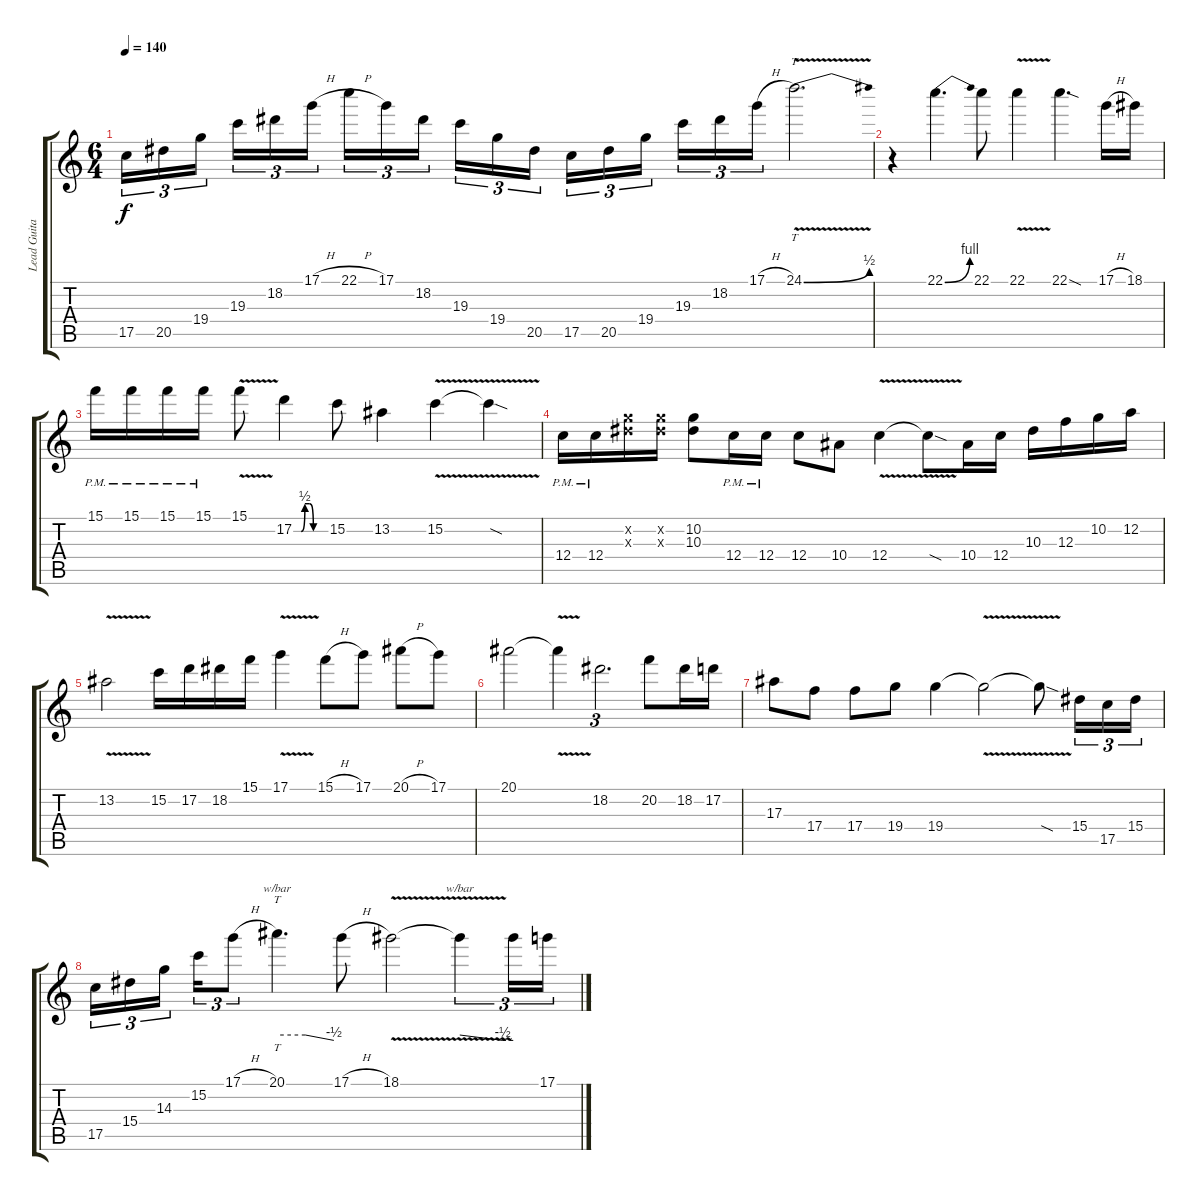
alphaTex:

\track ("Lead Guitar I" "Lead Guita") {instrument distortionguitar}
\staff {score tabs}
\tuning (D4 A3 F3 C3 G2 C2) {hide}
\ts (6 4)
\tempo 140
\clef g2
\ks c
17.5.16{tu (3 2) dy f} 20.5.16{tu (3 2)} 19.4.16{tu (3 2) beam splitsecondary} 19.3.16{tu (3 2)} 18.2.16{tu (3 2)} 17.1{h}.16{tu (3 2) beam splitsecondary} 22.1{h}.16{tu (3 2)} 17.1.16{tu (3 2)} 18.2.16{tu (3 2) beam splitsecondary} 19.3.16{tu (3 2)} 19.4.16{tu (3 2)} 20.5.16{tu (3 2) beam splitsecondary} 17.5.16{tu (3 2)} 20.5.16{tu (3 2)} 19.4.16{tu (3 2) beam splitsecondary} 19.3.16{tu (3 2)} 18.2.16{tu (3 2)} 17.1{h}.16{tu (3 2)} 24.1{be (bend 0 0 60 2) v}.2{tt d} |
r.4 22.1{be (bend 0 0 60 4)}.4{d} 22.1.8 22.1{v}.4 22.1{sod}.4{d} 17.1{h}.16 18.1.16 |
15.1{pm}.16 15.1{pm}.16 15.1{pm}.16 15.1{pm}.16 15.1{v}.8 17.2{be (custom 0 0 14 0 21 2 30 2 37 0 60 0)}.4 15.2.8 13.2.4 15.2{v}.4 15.2{sod t}.4 |
12.4{pm}.16 12.4{pm}.16 (10.2{x} 10.3{x}).16 (10.2{x} 10.3{x}).16 (10.2 10.3).8 12.4{pm}.16 12.4{pm}.16 12.4.8 10.4.8 12.4{v}.4 12.4{sod t}.8 10.4.16 12.4.16 10.3.16 12.3.16 10.2.16 12.2.16 |
13.2{v}.2 15.2.16 17.2.16 18.2.16 15.1.16 17.1{v}.4 15.1{h}.8 17.1.8 20.1{h}.8 17.1.8 |
20.1.2 20.1{v t}.4 18.2.2{d tu (3 2)} 20.2.8 18.2.16 17.2.16 |
17.3.8 17.4.8 17.4.8 19.4.8 19.4.4 19.4{v t}.2 19.4{sod t}.8 15.4.16{tu (3 2)} 17.5.16{tu (3 2)} 15.4.16{tu (3 2)} |
17.5.16{tu (3 2)} 15.4.16{tu (3 2)} 14.3.16{tu (3 2) beam splitsecondary} 15.2.16{tu (3 2)} 17.1{h}.8{tu (3 2)} 20.1.4{tt d tbe (custom default 0 0 30 0 60 -2)} 17.1{h}.8 18.1{v}.2 18.1{t}.4{tu (3 2) tbe (custom default 0 0 48 -2 60 -2)} 18.1{t}.16{tu (3 2)} 17.1{h}.16{tu (3 2)}
